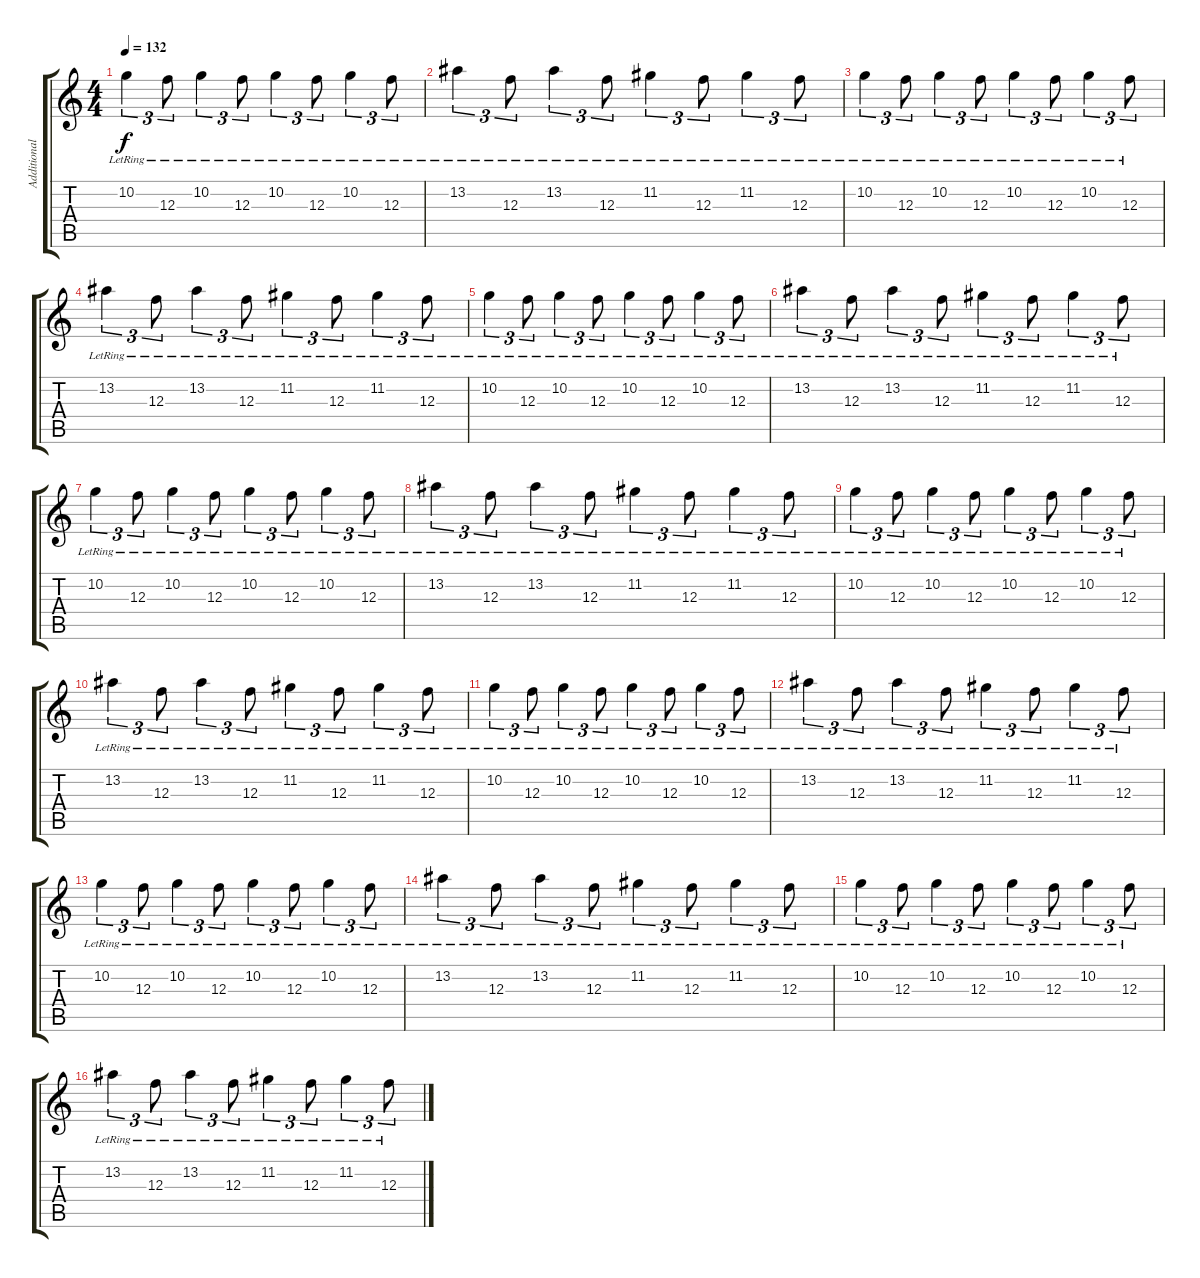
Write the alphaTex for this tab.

\track ("Additional Guitar" "Additional") {instrument distortionguitar}
\staff {score tabs}
\tuning (D4 A3 F3 C3 G2 C2) {hide}
\ts (4 4)
\tempo 132
\clef g2
\ks c
10.2{lr}.4{tu (3 2) dy f} 12.3{lr}.8{tu (3 2)} 10.2{lr}.4{tu (3 2)} 12.3{lr}.8{tu (3 2)} 10.2{lr}.4{tu (3 2)} 12.3{lr}.8{tu (3 2)} 10.2{lr}.4{tu (3 2)} 12.3{lr}.8{tu (3 2)} |
13.2{lr}.4{tu (3 2) volume 9} 12.3{lr}.8{tu (3 2)} 13.2{lr}.4{tu (3 2)} 12.3{lr}.8{tu (3 2)} 11.2{lr}.4{tu (3 2)} 12.3{lr}.8{tu (3 2)} 11.2{lr}.4{tu (3 2)} 12.3{lr}.8{tu (3 2)} |
10.2{lr}.4{tu (3 2)} 12.3{lr}.8{tu (3 2)} 10.2{lr}.4{tu (3 2)} 12.3{lr}.8{tu (3 2)} 10.2{lr}.4{tu (3 2)} 12.3{lr}.8{tu (3 2)} 10.2{lr}.4{tu (3 2)} 12.3{lr}.8{tu (3 2)} |
13.2{lr}.4{tu (3 2)} 12.3{lr}.8{tu (3 2)} 13.2{lr}.4{tu (3 2)} 12.3{lr}.8{tu (3 2)} 11.2{lr}.4{tu (3 2)} 12.3{lr}.8{tu (3 2)} 11.2{lr}.4{tu (3 2)} 12.3{lr}.8{tu (3 2)} |
10.2{lr}.4{tu (3 2) volume 7} 12.3{lr}.8{tu (3 2)} 10.2{lr}.4{tu (3 2)} 12.3{lr}.8{tu (3 2)} 10.2{lr}.4{tu (3 2)} 12.3{lr}.8{tu (3 2)} 10.2{lr}.4{tu (3 2)} 12.3{lr}.8{tu (3 2)} |
13.2{lr}.4{tu (3 2)} 12.3{lr}.8{tu (3 2)} 13.2{lr}.4{tu (3 2)} 12.3{lr}.8{tu (3 2)} 11.2{lr}.4{tu (3 2)} 12.3{lr}.8{tu (3 2)} 11.2{lr}.4{tu (3 2)} 12.3{lr}.8{tu (3 2)} |
10.2{lr}.4{tu (3 2) volume 5} 12.3{lr}.8{tu (3 2)} 10.2{lr}.4{tu (3 2)} 12.3{lr}.8{tu (3 2)} 10.2{lr}.4{tu (3 2)} 12.3{lr}.8{tu (3 2)} 10.2{lr}.4{tu (3 2)} 12.3{lr}.8{tu (3 2)} |
13.2{lr}.4{tu (3 2)} 12.3{lr}.8{tu (3 2)} 13.2{lr}.4{tu (3 2)} 12.3{lr}.8{tu (3 2)} 11.2{lr}.4{tu (3 2)} 12.3{lr}.8{tu (3 2)} 11.2{lr}.4{tu (3 2)} 12.3{lr}.8{tu (3 2)} |
10.2{lr}.4{tu (3 2) volume 3} 12.3{lr}.8{tu (3 2)} 10.2{lr}.4{tu (3 2)} 12.3{lr}.8{tu (3 2)} 10.2{lr}.4{tu (3 2)} 12.3{lr}.8{tu (3 2)} 10.2{lr}.4{tu (3 2)} 12.3{lr}.8{tu (3 2)} |
13.2{lr}.4{tu (3 2)} 12.3{lr}.8{tu (3 2)} 13.2{lr}.4{tu (3 2)} 12.3{lr}.8{tu (3 2)} 11.2{lr}.4{tu (3 2)} 12.3{lr}.8{tu (3 2)} 11.2{lr}.4{tu (3 2)} 12.3{lr}.8{tu (3 2)} |
10.2{lr}.4{tu (3 2) volume 0} 12.3{lr}.8{tu (3 2)} 10.2{lr}.4{tu (3 2)} 12.3{lr}.8{tu (3 2)} 10.2{lr}.4{tu (3 2)} 12.3{lr}.8{tu (3 2)} 10.2{lr}.4{tu (3 2)} 12.3{lr}.8{tu (3 2)} |
13.2{lr}.4{tu (3 2)} 12.3{lr}.8{tu (3 2)} 13.2{lr}.4{tu (3 2)} 12.3{lr}.8{tu (3 2)} 11.2{lr}.4{tu (3 2)} 12.3{lr}.8{tu (3 2)} 11.2{lr}.4{tu (3 2)} 12.3{lr}.8{tu (3 2)} |
10.2{lr}.4{tu (3 2)} 12.3{lr}.8{tu (3 2)} 10.2{lr}.4{tu (3 2)} 12.3{lr}.8{tu (3 2)} 10.2{lr}.4{tu (3 2)} 12.3{lr}.8{tu (3 2)} 10.2{lr}.4{tu (3 2)} 12.3{lr}.8{tu (3 2)} |
13.2{lr}.4{tu (3 2)} 12.3{lr}.8{tu (3 2)} 13.2{lr}.4{tu (3 2)} 12.3{lr}.8{tu (3 2)} 11.2{lr}.4{tu (3 2)} 12.3{lr}.8{tu (3 2)} 11.2{lr}.4{tu (3 2)} 12.3{lr}.8{tu (3 2)} |
10.2{lr}.4{tu (3 2)} 12.3{lr}.8{tu (3 2)} 10.2{lr}.4{tu (3 2)} 12.3{lr}.8{tu (3 2)} 10.2{lr}.4{tu (3 2)} 12.3{lr}.8{tu (3 2)} 10.2{lr}.4{tu (3 2)} 12.3{lr}.8{tu (3 2)} |
13.2{lr}.4{tu (3 2)} 12.3{lr}.8{tu (3 2)} 13.2{lr}.4{tu (3 2)} 12.3{lr}.8{tu (3 2)} 11.2{lr}.4{tu (3 2)} 12.3{lr}.8{tu (3 2)} 11.2{lr}.4{tu (3 2)} 12.3{lr}.8{tu (3 2)}
